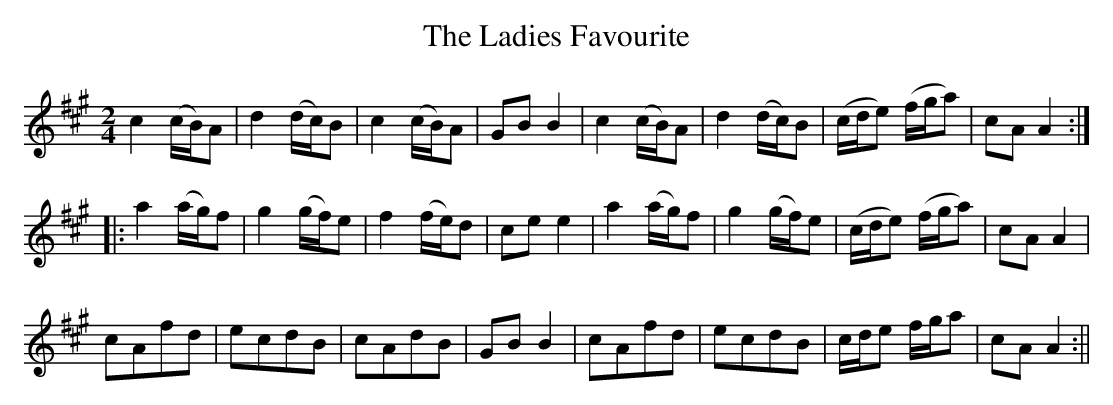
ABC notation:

X:1
T:Ladies Favourite, The
M:2/4
L:1/8
K:A
c2 (c/B/)A|d2 (d/c/)B|c2 (c/B/)A|GB B2|c2 (c/B/)A|d2 (d/c/)B|(c/d/e) (f/g/a)|cA A2:|
|:a2 (a/g/)f|g2 (g/f/)e|f2 (f/e/)d|ce e2|a2 (a/g/)f|g2 (g/f/)e|(c/d/e) (f/g/a)|cA A2|
cAfd|ecdB|cAdB|GB B2|cAfd|ecdB|c/d/e f/g/a|cA A2:||
